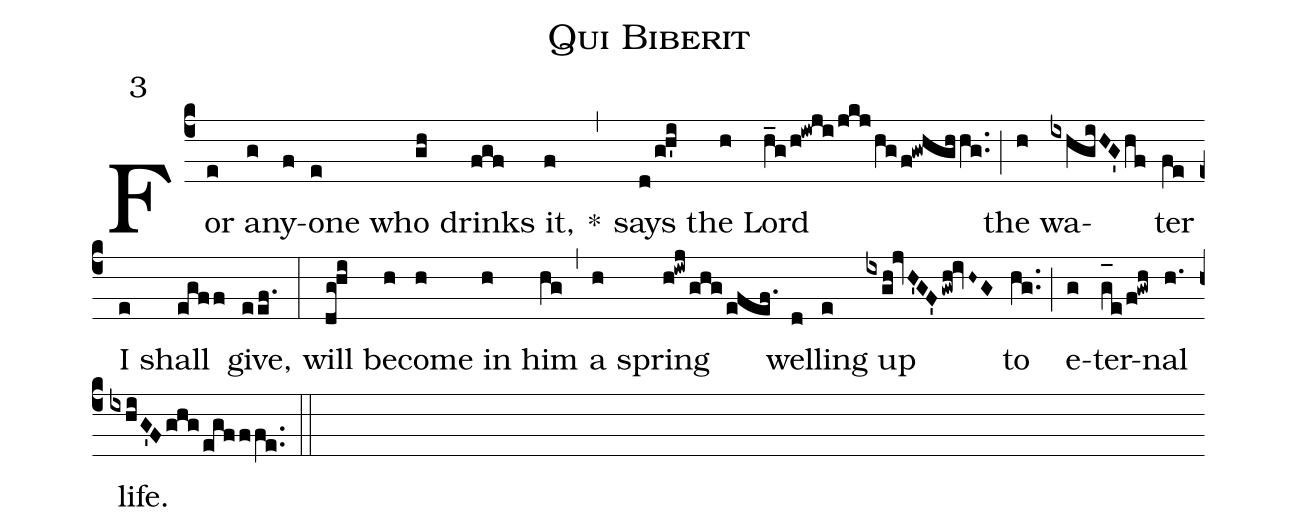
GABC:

name:Qui Biberit;
mode:3;
%%
(c4) For(e) a(g)ny(f)one(e) who(gh) drinks(fgf) it,(f) *(,) says(d/gh'i) the(h) Lord(h_g/h!iwji/jkjhgf!gwhghhg..) (;) the(h) wa(ixhgiHG'hf)ter(fe) I(e) shall(egff) give,(eef.) (:) will(dg!hi) be(h)come(h) in(h) him(hg) (,) a(h) spring(h!iwj/ghgefef.) well(d)ing(e) up(ixgh!jvH'GF'gwh!ivH~G) to(hg..) (;) e(g)ter(g_[oh:h]e/f!gwh)nal(h.) life.(ixhiG'Fghgegfffe..) (::)
